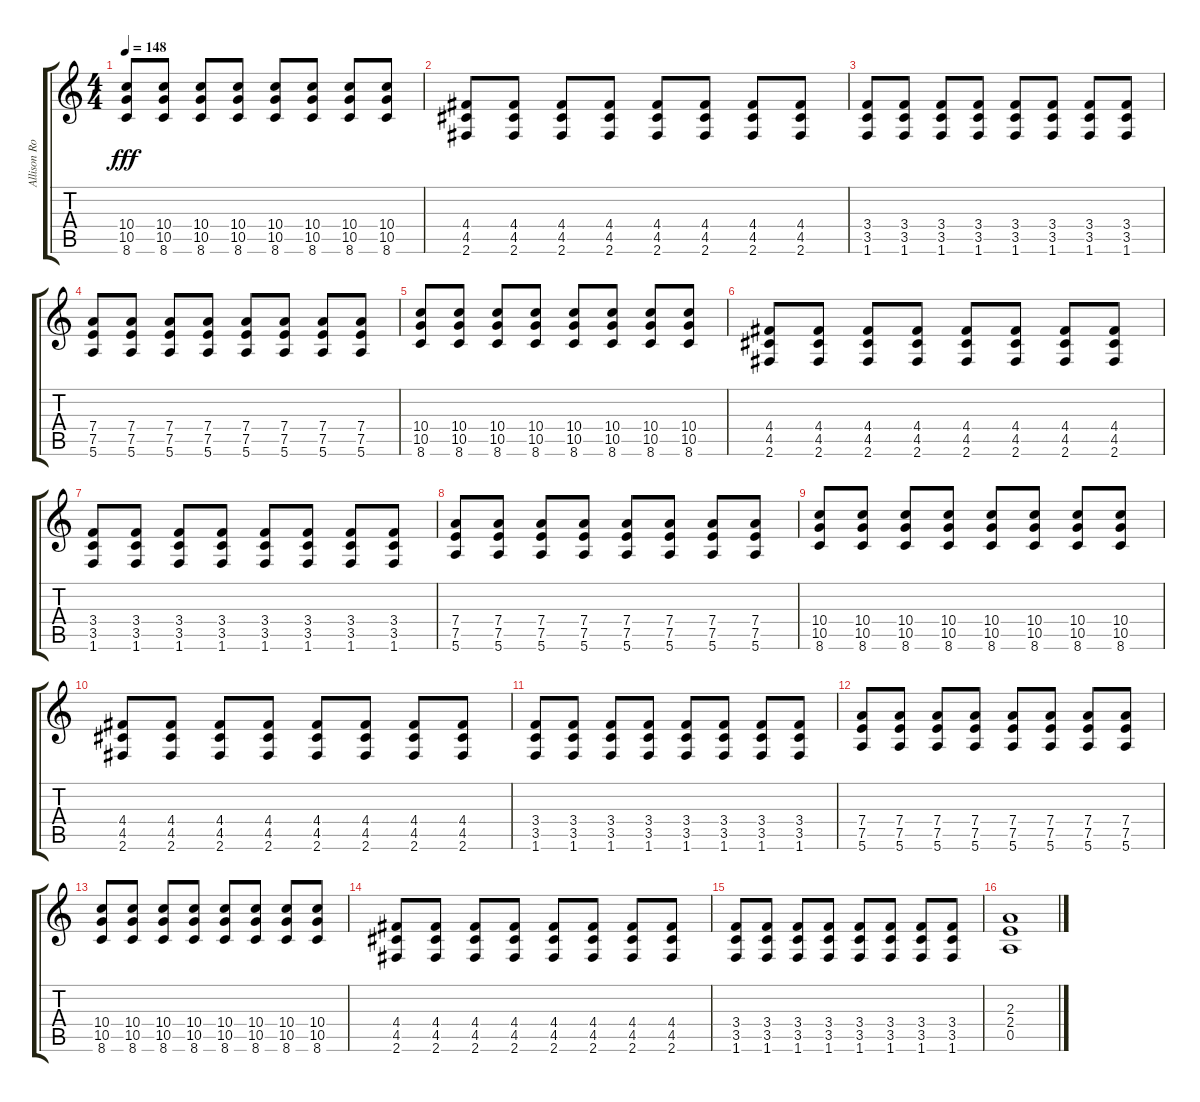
\track ("Allison Robertson (rythm)" "Allison Ro") {instrument overdrivenguitar}
\staff {score tabs}
\tuning (E4 B3 G3 D3 A2 E2) {hide}
\ts (4 4)
\tempo 148
\clef g2
\ks c
(10.4 10.5 8.6).8{dy fff} (10.4 10.5 8.6).8 (10.4 10.5 8.6).8 (10.4 10.5 8.6).8 (10.4 10.5 8.6).8 (10.4 10.5 8.6).8 (10.4 10.5 8.6).8 (10.4 10.5 8.6).8 |
(4.4 4.5 2.6).8 (4.4 4.5 2.6).8 (4.4 4.5 2.6).8 (4.4 4.5 2.6).8 (4.4 4.5 2.6).8 (4.4 4.5 2.6).8 (4.4 4.5 2.6).8 (4.4 4.5 2.6).8 |
(3.4 3.5 1.6).8 (3.4 3.5 1.6).8 (3.4 3.5 1.6).8 (3.4 3.5 1.6).8 (3.4 3.5 1.6).8 (3.4 3.5 1.6).8 (3.4 3.5 1.6).8 (3.4 3.5 1.6).8 |
(7.4 7.5 5.6).8 (7.4 7.5 5.6).8 (7.4 7.5 5.6).8 (7.4 7.5 5.6).8 (7.4 7.5 5.6).8 (7.4 7.5 5.6).8 (7.4 7.5 5.6).8 (7.4 7.5 5.6).8 |
(10.4 10.5 8.6).8 (10.4 10.5 8.6).8 (10.4 10.5 8.6).8 (10.4 10.5 8.6).8 (10.4 10.5 8.6).8 (10.4 10.5 8.6).8 (10.4 10.5 8.6).8 (10.4 10.5 8.6).8 |
(4.4 4.5 2.6).8 (4.4 4.5 2.6).8 (4.4 4.5 2.6).8 (4.4 4.5 2.6).8 (4.4 4.5 2.6).8 (4.4 4.5 2.6).8 (4.4 4.5 2.6).8 (4.4 4.5 2.6).8 |
(3.4 3.5 1.6).8 (3.4 3.5 1.6).8 (3.4 3.5 1.6).8 (3.4 3.5 1.6).8 (3.4 3.5 1.6).8 (3.4 3.5 1.6).8 (3.4 3.5 1.6).8 (3.4 3.5 1.6).8 |
(7.4 7.5 5.6).8 (7.4 7.5 5.6).8 (7.4 7.5 5.6).8 (7.4 7.5 5.6).8 (7.4 7.5 5.6).8 (7.4 7.5 5.6).8 (7.4 7.5 5.6).8 (7.4 7.5 5.6).8 |
(10.4 10.5 8.6).8 (10.4 10.5 8.6).8 (10.4 10.5 8.6).8 (10.4 10.5 8.6).8 (10.4 10.5 8.6).8 (10.4 10.5 8.6).8 (10.4 10.5 8.6).8 (10.4 10.5 8.6).8 |
(4.4 4.5 2.6).8 (4.4 4.5 2.6).8 (4.4 4.5 2.6).8 (4.4 4.5 2.6).8 (4.4 4.5 2.6).8 (4.4 4.5 2.6).8 (4.4 4.5 2.6).8 (4.4 4.5 2.6).8 |
(3.4 3.5 1.6).8 (3.4 3.5 1.6).8 (3.4 3.5 1.6).8 (3.4 3.5 1.6).8 (3.4 3.5 1.6).8 (3.4 3.5 1.6).8 (3.4 3.5 1.6).8 (3.4 3.5 1.6).8 |
(7.4 7.5 5.6).8 (7.4 7.5 5.6).8 (7.4 7.5 5.6).8 (7.4 7.5 5.6).8 (7.4 7.5 5.6).8 (7.4 7.5 5.6).8 (7.4 7.5 5.6).8 (7.4 7.5 5.6).8 |
(10.4 10.5 8.6).8 (10.4 10.5 8.6).8 (10.4 10.5 8.6).8 (10.4 10.5 8.6).8 (10.4 10.5 8.6).8 (10.4 10.5 8.6).8 (10.4 10.5 8.6).8 (10.4 10.5 8.6).8 |
(4.4 4.5 2.6).8 (4.4 4.5 2.6).8 (4.4 4.5 2.6).8 (4.4 4.5 2.6).8 (4.4 4.5 2.6).8 (4.4 4.5 2.6).8 (4.4 4.5 2.6).8 (4.4 4.5 2.6).8 |
(3.4 3.5 1.6).8 (3.4 3.5 1.6).8 (3.4 3.5 1.6).8 (3.4 3.5 1.6).8 (3.4 3.5 1.6).8 (3.4 3.5 1.6).8 (3.4 3.5 1.6).8 (3.4 3.5 1.6).8 |
(2.3 2.4 0.5).1
